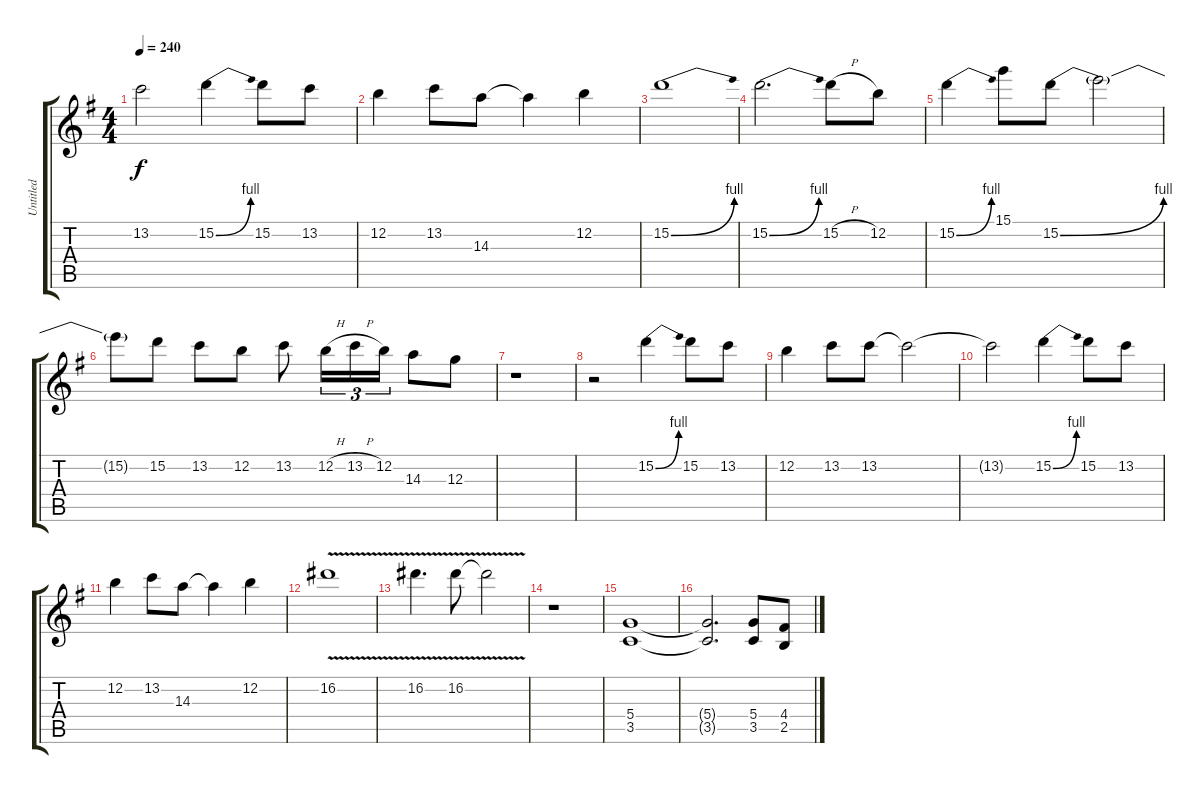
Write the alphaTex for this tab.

\track ("Untitled" "Untitled") {instrument distortionguitar}
\staff {score tabs}
\tuning (E4 B3 G3 D3 A2 E2) {hide}
\ts (4 4)
\tempo 240
\clef g2
\ks g
13.2{t}.2{dy f} 15.2{be (bend 0 0 60 4)}.4 15.2.8 13.2.8 |
12.2.4 13.2.8 14.3.8 14.3{t}.4 12.2.4 |
15.2{be (bend 0 0 60 4)}.1 |
15.2{be (bend 0 0 60 4)}.2{d} 15.2{h}.8 12.2.8 |
15.2{be (bend 0 0 60 4)}.4 15.1.8 15.2{be (bend 0 0 60 4)}.8 15.2{t}.2 |
15.2{t}.8 15.2.8 13.2.8 12.2.8 13.2.8 12.2{h}.16{tu (3 2)} 13.2{h}.16{tu (3 2)} 12.2.16{tu (3 2)} 14.3.8 12.3.8 |
r.1 |
r.2 15.2{be (bend 0 0 60 4)}.4 15.2.8 13.2.8 |
12.2.4 13.2.8 13.2.8 13.2{t}.2 |
13.2{t}.2 15.2{be (bend 0 0 60 4)}.4 15.2.8 13.2.8 |
12.2.4 13.2.8 14.3.8 14.3{t}.4 12.2.4 |
16.2{v}.1 |
16.2{v}.4{d} 16.2{v}.8 16.2{t}.2 |
r.1 |
(5.4 3.5).1 |
(5.4{t} 3.5{t}).2{d} (5.4 3.5).8 (4.4 2.5).8
